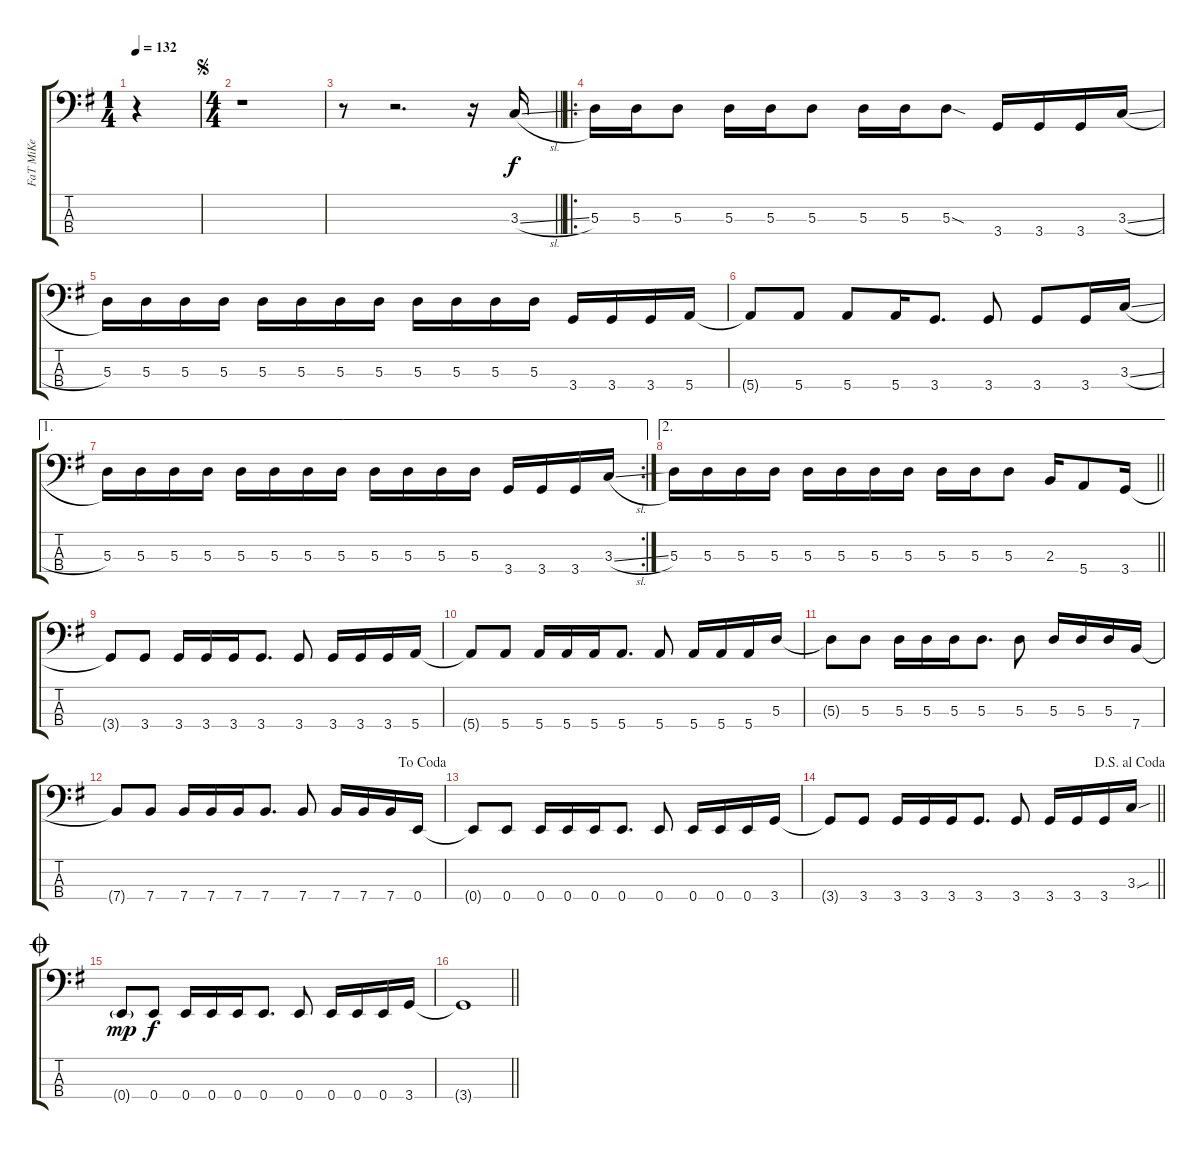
\track ("FaT MiKe" "FaT MiKe") {instrument electricbasspick}
\staff {score tabs}
\tuning (G2 D2 A1 E1) {hide}
\ts (1 4)
\tempo 132
\clef f4
\ks g
r.4{dy f instrument electricbasspick} |
\ts (4 4)
\jump segno
r.1 |
\barLineRight lightlight
r.8 r.2{d} r.16 3.3{sl}.16 |
\ro
5.3.16 5.3.16 5.3.8 5.3.16 5.3.16 5.3.8 5.3.16 5.3.16 5.3{sod}.8 3.4.16 3.4.16 3.4.16 3.3{sl}.16 |
5.3.16 5.3.16 5.3.16 5.3.16 5.3.16 5.3.16 5.3.16 5.3.16 5.3.16 5.3.16 5.3.16 5.3.16 3.4.16 3.4.16 3.4.16 5.4.16 |
5.4{t}.8 5.4.8 5.4.8 5.4.16 3.4.8{d} 3.4.8 3.4.8 3.4.16 3.3{sl}.16 |
\ae 1
\rc 2
5.3.16 5.3.16 5.3.16 5.3.16 5.3.16 5.3.16 5.3.16 5.3.16 5.3.16 5.3.16 5.3.16 5.3.16 3.4.16 3.4.16 3.4.16 3.3{sl}.16 |
\ae 2
\barLineRight lightlight
5.3.16 5.3.16 5.3.16 5.3.16 5.3.16 5.3.16 5.3.16 5.3.16 5.3.16 5.3.16 5.3.8 2.3.16 5.4.8 3.4.16 |
3.4{t}.8 3.4.8 3.4.16 3.4.16 3.4.16 3.4.8{d} 3.4.8 3.4.16 3.4.16 3.4.16 5.4.16 |
5.4{t}.8 5.4.8 5.4.16 5.4.16 5.4.16 5.4.8{d} 5.4.8 5.4.16 5.4.16 5.4.16 5.3.16 |
5.3{t}.8 5.3.8 5.3.16 5.3.16 5.3.16 5.3.8{d} 5.3.8 5.3.16 5.3.16 5.3.16 7.4.16 |
\jump dacoda
7.4{t}.8 7.4.8 7.4.16 7.4.16 7.4.16 7.4.8{d} 7.4.8 7.4.16 7.4.16 7.4.16 0.4.16 |
0.4{t}.8 0.4.8 0.4.16 0.4.16 0.4.16 0.4.8{d} 0.4.8 0.4.16 0.4.16 0.4.16 3.4.16 |
\jump dalsegnoalcoda
\barLineRight lightlight
3.4{t}.8 3.4.8 3.4.16 3.4.16 3.4.16 3.4.8{d} 3.4.8 3.4.16 3.4.16 3.4.16 3.3{sou}.16 |
\jump coda
0.4{g}.8{dy mp} 0.4.8{dy f} 0.4.16 0.4.16 0.4.16 0.4.8{d} 0.4.8 0.4.16 0.4.16 0.4.16 3.4.16 |
\barLineRight lightlight
3.4{t}.1
